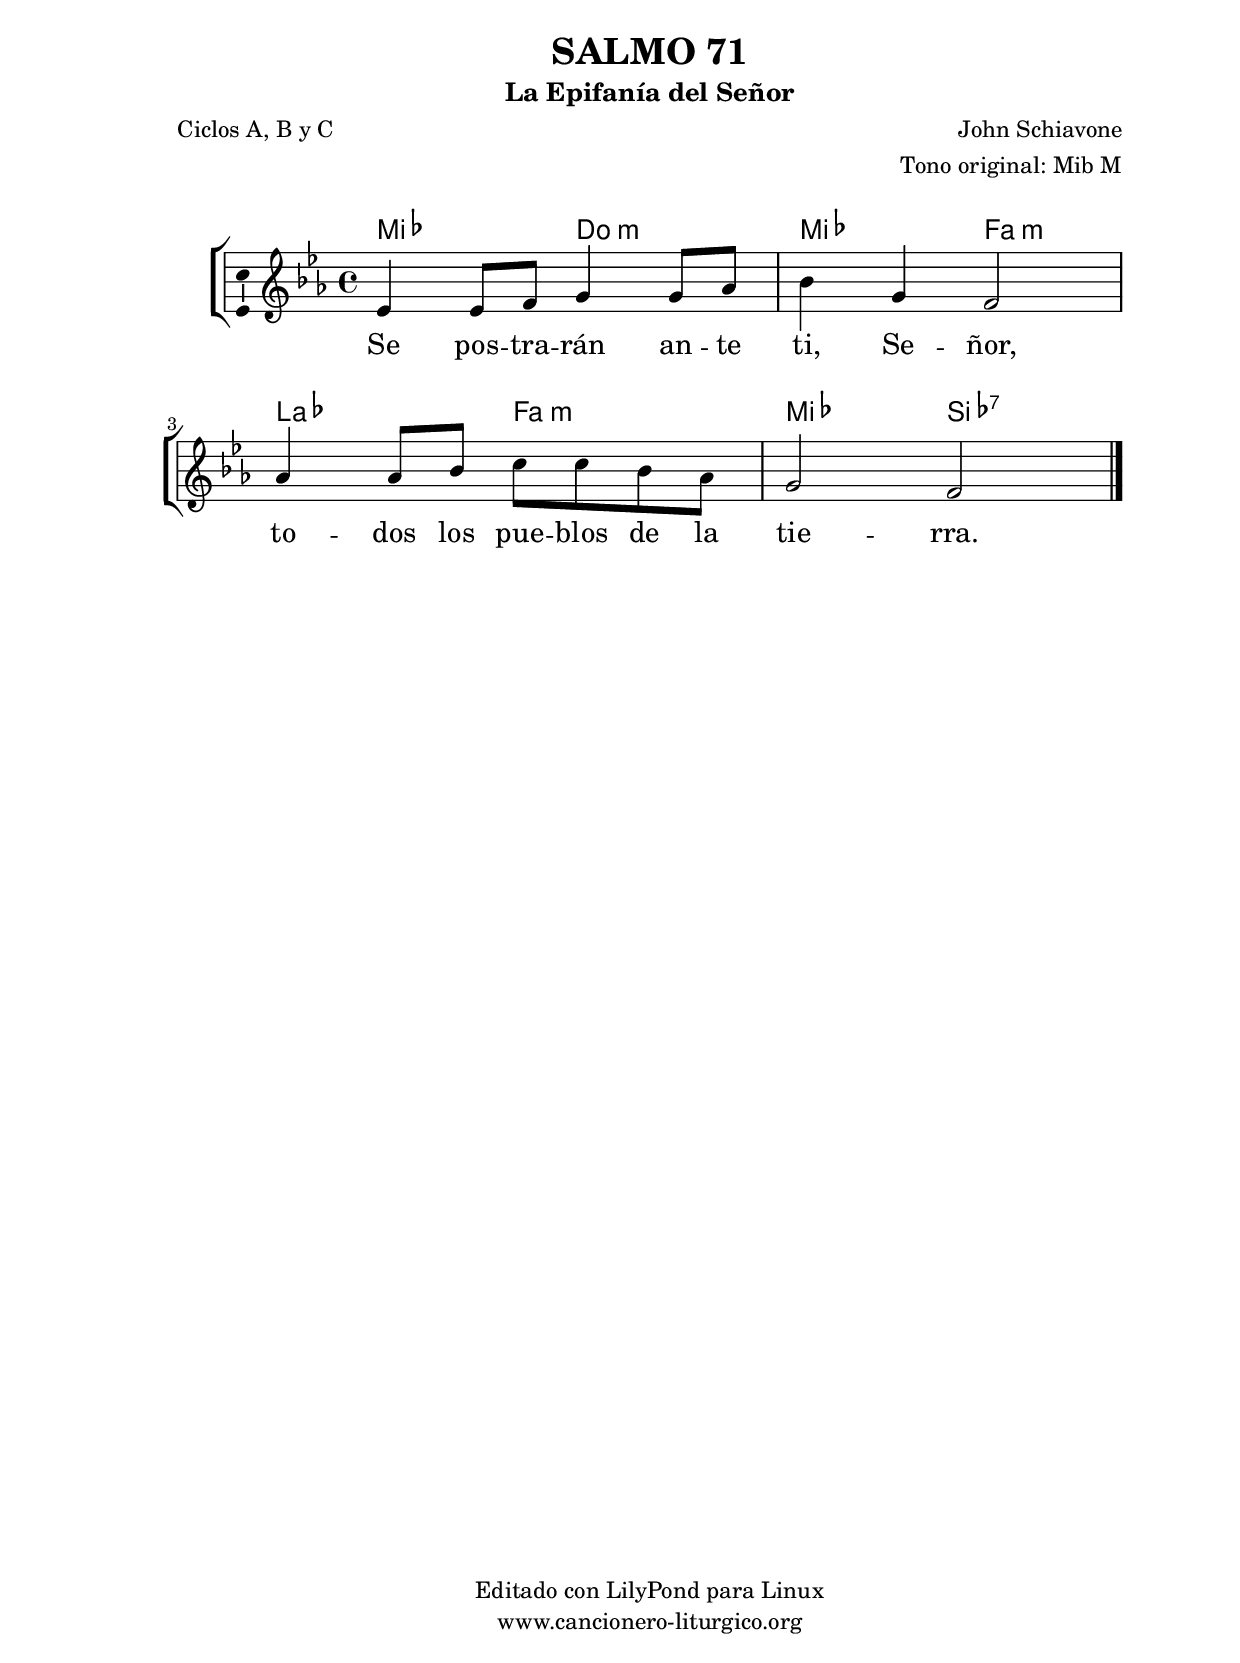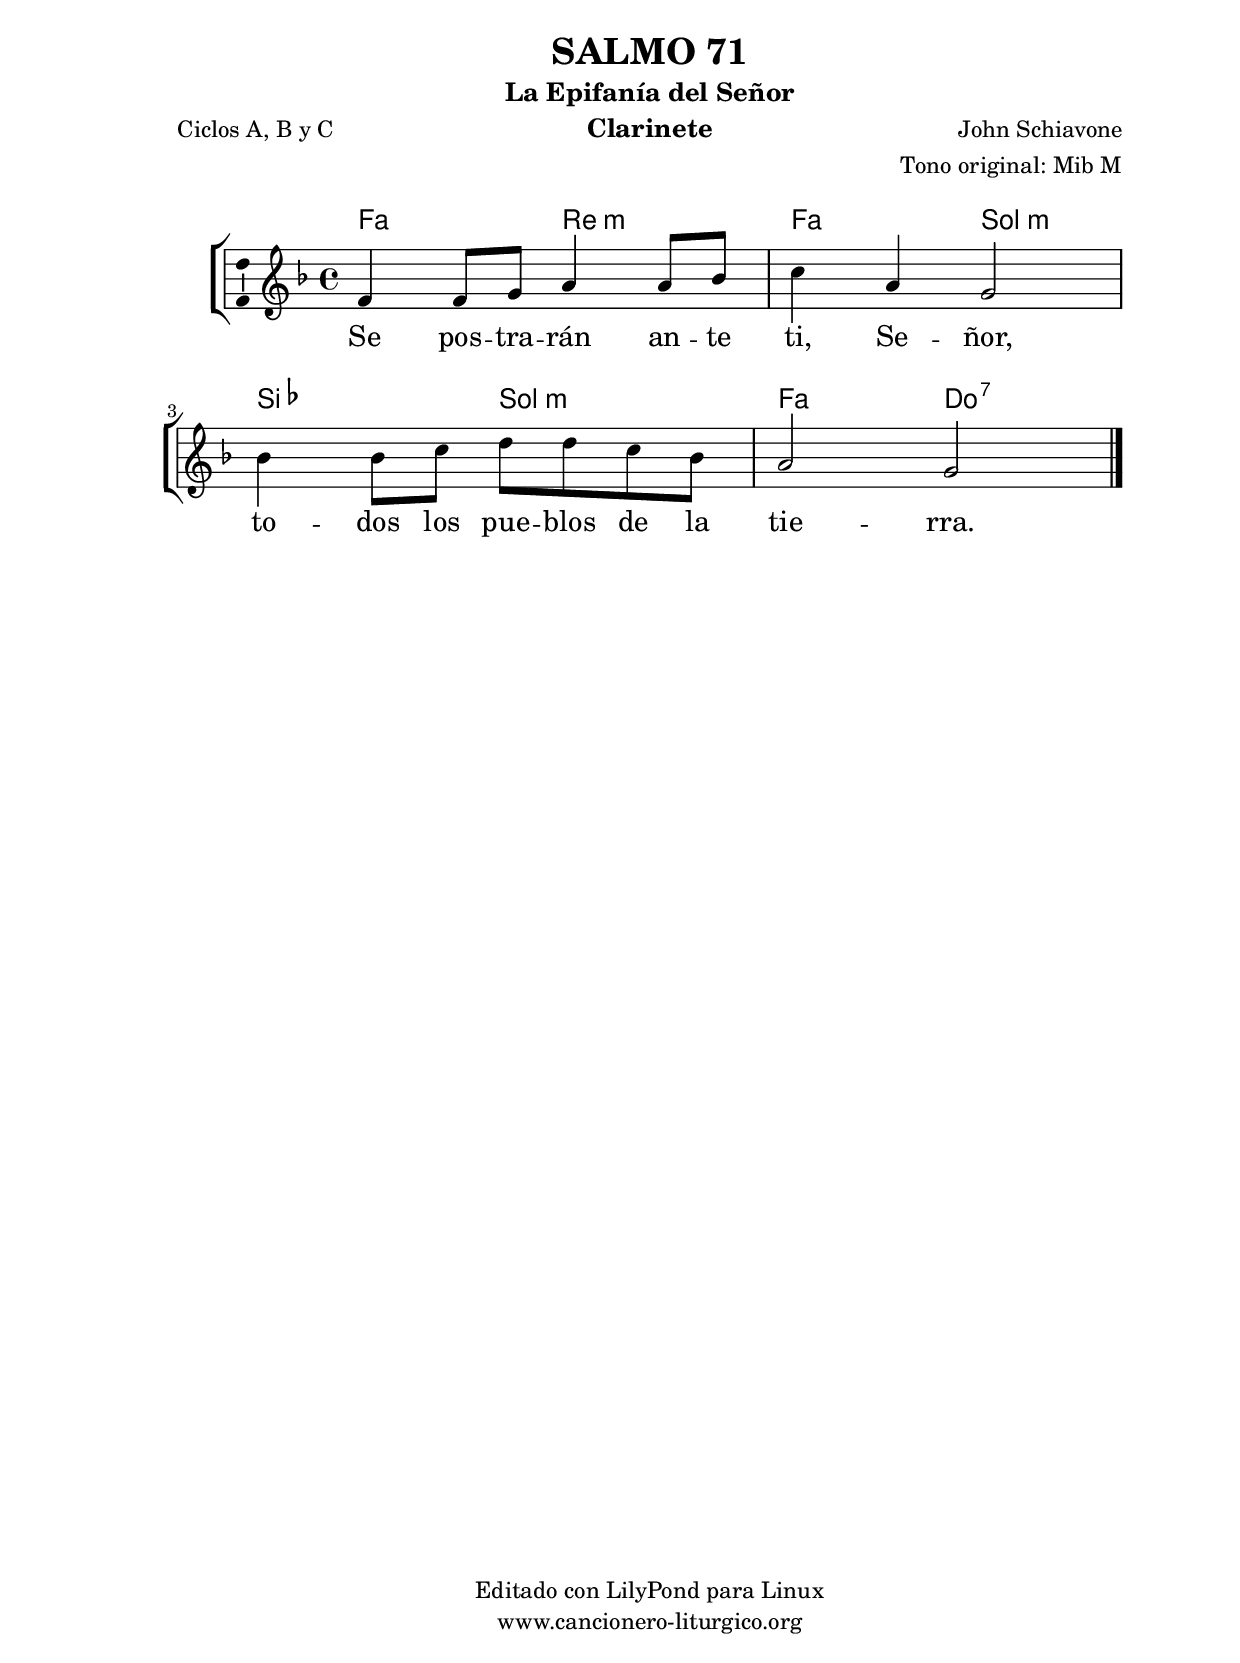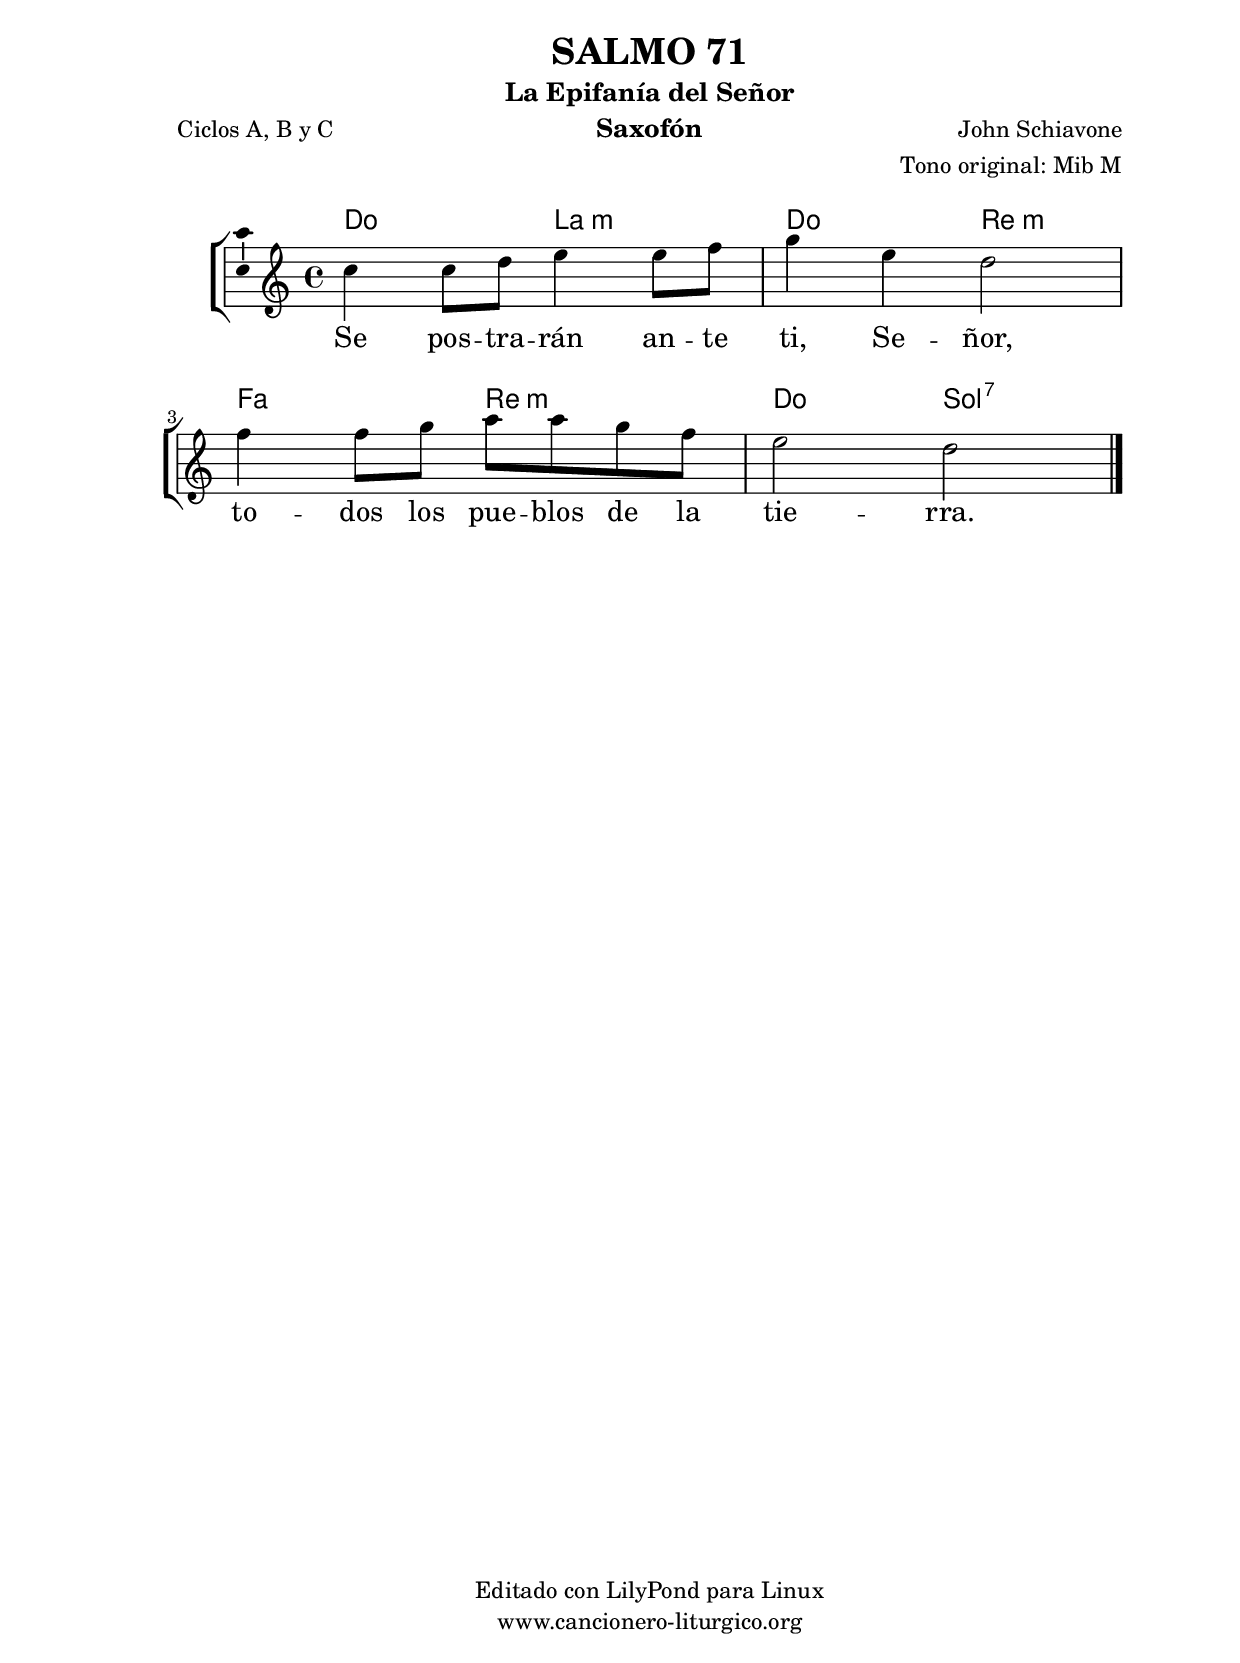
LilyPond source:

%
%para convertir .midi en .wav:
%timidity filename.midi -Ow -o finename.wav
%
%
%Para convertir de .wav a .mp3:
%lame -h -m j filename.wav
%
%
%para escuchar el midi:
%timidity nombrefichero.midi
%


%versión de lilypond para la que se ha escrito esta partitura:
\version "2.16.0"

	%Tamaño papel
	#(set-default-paper-size "a4")
	%Tamaño partitura
	#(set-global-staff-size 20)
	%No responde al pulsar sobre una nota
	#(ly:set-option 'point-and-click #f)

%parámetros del encabezamiento:
\header {
	title = "SALMO 71"
	subtitle = "La Epifanía del Señor"
	composer = "John Schiavone"
	poet = "Ciclos A, B y C"
	meter = ""
	arranger = "Tono original: Mib M"
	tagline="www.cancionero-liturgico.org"
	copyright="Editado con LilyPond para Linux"
	tiempo = "Navidad"
	usos = "Salmo"
	letra = "Se postrarán ante ti, Señor, todos los pueblos de la tierra."
	}

%parámetros asociados al papel:
\paper  {
	oddHeaderMarkup = \markup {\fill-line { \on-the-fly #not-first-page \fromproperty #'header:title \on-the-fly #not-first-page \fromproperty #'header:composer }}
	evenHeaderMarkup = \markup {\fill-line { \fromproperty #'header:composer \fromproperty #'header:title }}
	#(set-paper-size "a4")
	print-page-number = ##f
	first-page-number = 1
	print-first-page-number = ##f
%	head-separation = 3.0 \cm
	top-margin = 2.0 \cm
	bottom-margin = 0.5\cm
%%%	bottom-margin = -1.0\cm
	left-margin = 3.0 \cm
	line-width = 16.0 \cm 
	indent = 8\mm
	interscoreline = 2.\mm
	between-system-space = 15\mm
%	para que las partituras no llenen la hoja:
	ragged-bottom = ##t
%	idem para la última hoja:
	ragged-last-bottom = ##f
%	para que las partituras llenen el ancho del papel:
	ragged-last = ##f
	after-title-space = 2.5 \cm
%page-count=1
%system-count=8

	%Flexible Vertical Spacing
%	markup-markup-spacing =
%	#'((basic-distance . 15) (minimum-distance . 15) (padding . 3))
	markup-system-spacing =
	#'((basic-distance . 15) (minimum-distance . 15) (padding . 3))
	system-system-spacing =
	#'((basic-distance . 15) (minimum-distance . 15) (padding . 3))
	score-system-spacing =
	#'((basic-distance . 15) (minimum-distance . 15) (padding . 5))
%	top-system-spacing = % header
%	#'((basic-distance . 8) (minimum-distance . 0) (padding . 3))
%	top-markup-spacing =
%	#'((basic-distance . 20) (minimum-distance . 20) (padding . 3))
	last-bottom-spacing = % footer
	#'((basic-distance . 5) (minimum-distance . 5) (padding . 3))
%	score-markup-spacing =
%	#'((basic-distance . 16) (minimum-distance . 13) (padding . 3))

	}


%parámetros que afectan a toda la partitura:
global =  {
	%clave de sol (G):
	\clef G
	%armadura:
%	\transpose f e
	\key ees \major
	\tempo 4=100
	\set Score.tempoHideNote = ##t
	}


acordes = {
	\italianChords
	\chordmode {
%	\transpose f e
{

ees2 c:m ees f:m aes f:m ees bes:7

	}
	}
}

melodia = 
%	\transpose f e
{
	\relative c'{

\time 4/4
ees4 ees8 f g4 g8 aes
bes4 g f2
aes4 aes8 bes c c bes aes
g2 f

	\bar "|."
	}
	}


texto = \lyricmode {
Se pos -- tra -- rán an -- te ti, Se -- ñor, to -- dos los pue -- blos de la tie -- rra.
	}


acordesStaff = \context ChordNames = acordesStaff <<
	\set chordChanges = ##t
	\acordes
	>>


vozStaff = \context Voice = vozStaff
\with {\consists "Ambitus_engraver"}
<<
%	\set Staff.instrumentName = ""
%	\set Staff.shortInstrumentName = ""
%	\set Staff.midiInstrument = #"clarinet"
%	\set Staff.midiInstrument = #"cello"
%	\set Staff.midiInstrument = #"flute"
	\set Staff.midiInstrument = #"electric guitar (jazz)"
%	\set Staff.midiInstrument = #"english horn"
%	\set Staff.midiInstrument = #"violin"
%	\set Staff.midiInstrument = #"glockenspiel"
	\set Staff.midiMinimumVolume = #0.7
	\set Staff.midiMaximumVolume = #0.9
	\global
	\melodia
	>>


textoStaff = \context Lyrics = textoStaff <<
	\lyricsto vozStaff \texto
	>>

\book {
	\score {
		\context ChoirStaff {
			\override StaffGroup.SystemStartBracket #'collapse-height = #1
			\override Score.SystemStartBar #'collapse-height = #1
			<<
			\acordesStaff
			\vozStaff
			\textoStaff
			>>
			}
		\layout {
	    		\context {
				\Lyrics
				\override LyricText #'font-size = #2
				}
	   		 \context {
				\Score
				%fontSize = #3
				\override StaffSymbol #'staff-space = #(magstep +3)
				%\override Beam #'thickness = #0.55
				%\override SpacingSpanner #'spacing-increment = #1.0
				%\override Slur #'height-limit = #1.5
				}
			}
		}
	\score {
		\unfoldRepeats
		\context ChoirStaff {
			<<
			\acordesStaff
			\vozStaff
			>>
			}
		\midi {
	  		\context {
	  			\Score
				tempoWholesPerMinute = #(ly:make-moment 70 4)
				}
			}
		}
	}

%Partitura para clarinete
#(define output-suffix "C")
\book {
	\header{
		instrument = "Clarinete"
		}
	\score {
		\context ChoirStaff {
			\override StaffGroup.SystemStartBracket #'collapse-height = #1
			\override Score.SystemStartBar #'collapse-height = #1
\transpose c d
			<<
			\acordesStaff
			\vozStaff
			\textoStaff
			>>
			}
		\layout {
	    		\context {
				\Lyrics
				\override LyricText #'font-size = #2
				}
	   		 \context {
				\Score
				%fontSize = #3
				\override StaffSymbol #'staff-space = #(magstep +3)
				%\override Beam #'thickness = #0.55
				%\override SpacingSpanner #'spacing-increment = #1.0
				%\override Slur #'height-limit = #1.5
				}
			}
		}
	}

%Partitura para saxofón
#(define output-suffix "S")
\book {
	\header{
		instrument = "Saxofón"
		}
	\score {
		\context ChoirStaff {
			\override StaffGroup.SystemStartBracket #'collapse-height = #1
			\override Score.SystemStartBar #'collapse-height = #1
\transpose c a
			<<
			\acordesStaff
			\vozStaff
			\textoStaff
			>>
			}
		\layout {
	    		\context {
				\Lyrics
				\override LyricText #'font-size = #2
				}
	   		 \context {
				\Score
				%fontSize = #3
				\override StaffSymbol #'staff-space = #(magstep +3)
				%\override Beam #'thickness = #0.55
				%\override SpacingSpanner #'spacing-increment = #1.0
				%\override Slur #'height-limit = #1.5
				}
			}
		}
	}

